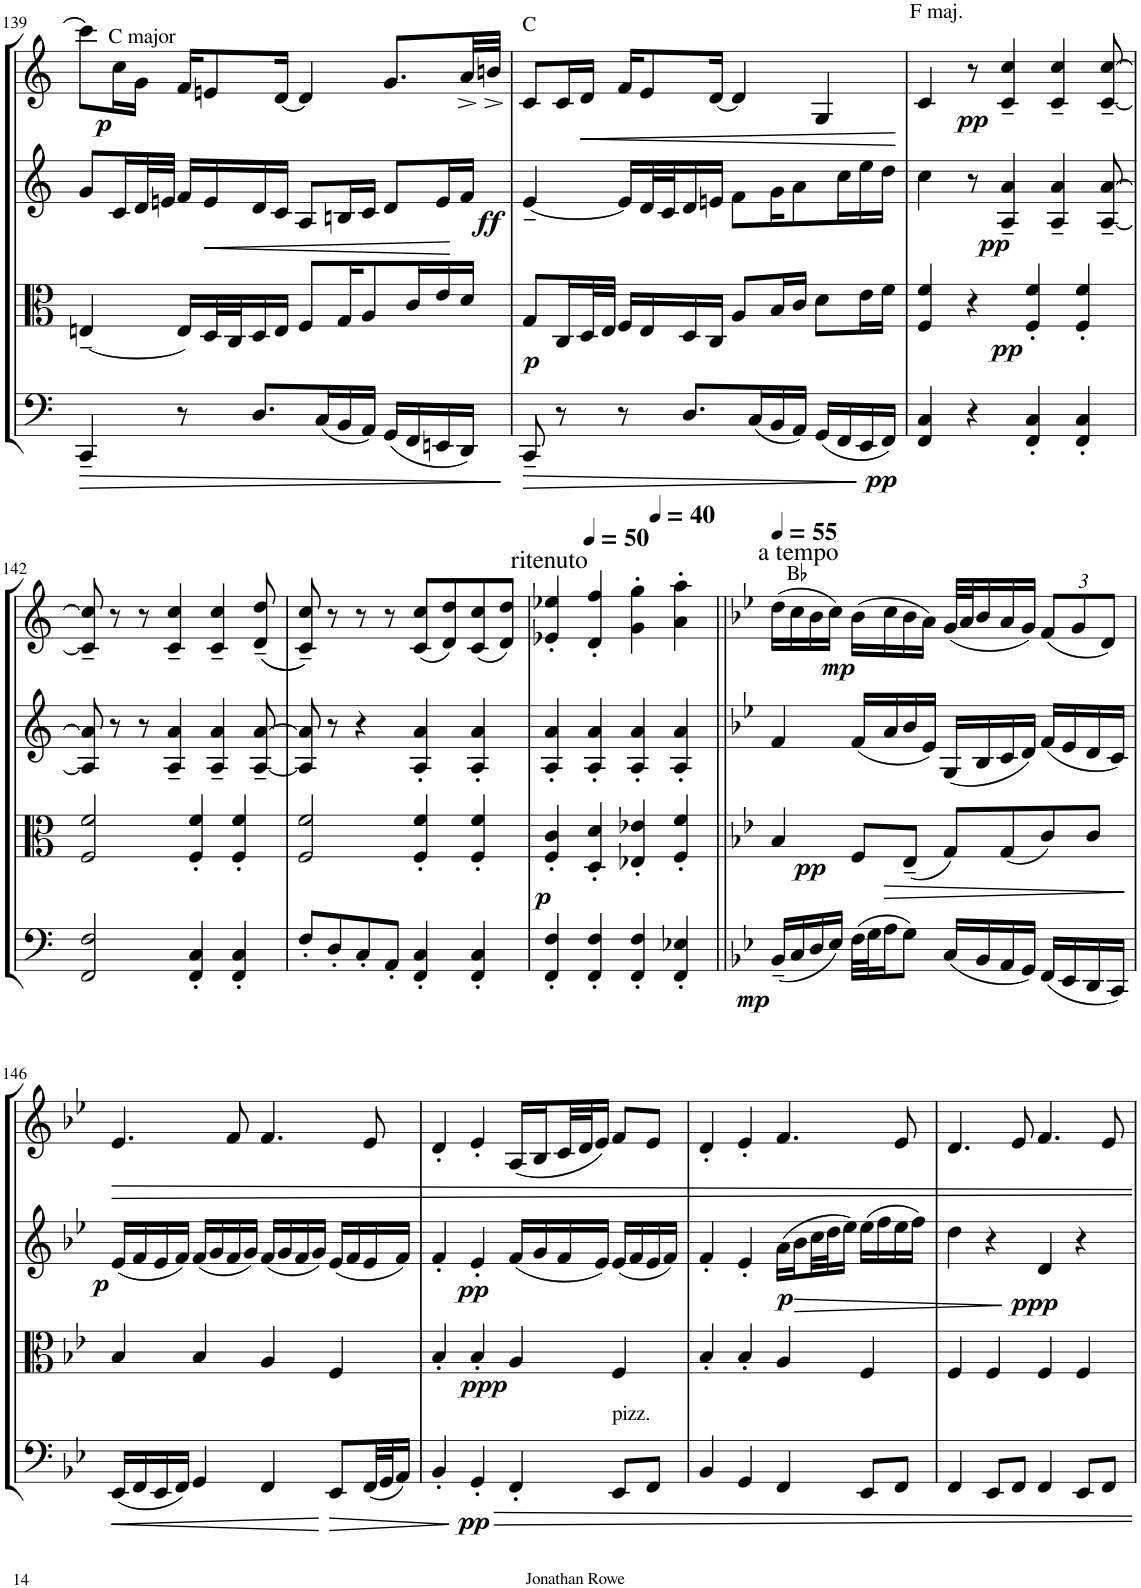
**kern	**dynam	**kern	**dynam	**kern	**dynam	**kern	**dynam
*part4	*part4	*part3	*part3	*part2	*part2	*part1	*part1
*staff4	*staff4	*staff3	*staff3	*staff2	*staff2	*staff1	*staff1
*I"Violoncello	*	*I"Viola	*	*I"Violin II	*	*I"Violin I	*
*I'Vc	*	*I'Vla	*	*I'Vln	*	*I'Vln	*
!!LO:PB:g=z
*clefF4	*	*clefC3	*	*clefG2	*	*clefG2	*
*k[]	*	*k[]	*	*k[]	*	*k[]	*
*M4/4	*	*M4/4	*	*M4/4	*	*M4/4	*
=139	=139	=139	=139	=139	=139	=139	=139
!	!LO:HP:b	!	!	!	!	!	!
4CC~/	>	[4En~/	.	8g/L	.	8ccc\L]	.
!	!	!	!	!	!	!LO:TX:a:t=C major	!
!	!	!	!	!	!	!	!LO:DY:b
.	.	.	.	16c/L	.	16cc\L	p
.	.	.	.	32d/L	.	16g\JJ	.
.	.	.	.	32en/JJJ	.	.	.
8r	.	16E/LL]	.	16f/LL	.	16f/KL	.
!	!	!	!	!	!LO:HP:b	!	!
.	.	32D/L	.	16e/	<	8en/	.
.	.	32C/J	.	.	.	.	.
8.D/L	.	16D/	.	16d/	.	.	.
.	.	16E/JJ	.	16c/JJ	.	[16d/Jk	.
.	.	8F/L	.	8A/L	.	4d/]	.
(16C/L	.	.	.	.	.	.	.
16BB/	.	16G/K	.	16Bn/L	.	.	.
16AA/JJ)	.	8A/	.	16c/JJ	.	.	.
(16GG/LL	.	.	.	8d/L	.	8.g/L	.
16FF/	.	16c/L	.	.	.	.	.
16EEn/	.	16e/	.	16e/L	.	.	.
16DD/JJ)	.	16d/JJ	.	16f/JJ	[	32a^/LL	.
.	.	.	.	.	.	32bn^/JJJ	.
.	]	.	.	.	.	.	.
=140	=140	=140	=140	=140	=140	=140	=140
!	!	!	!	!	!	!LO:TX:a:t=C	!
!	!LO:HP:b	!	!LO:DY:b	!	!LO:DY:b	!	!
8CC~/	>	8G/L	p	[4e~/	ff	8c/L	.
8r	.	16C/L	.	.	.	16c/L	.
!	!	!	!	!	!	!	!LO:HP:b
.	.	32D/L	.	.	.	16d/JJ	<
.	.	32E/JJJ	.	.	.	.	.
8r	.	16F/LL	.	16e/LL]	.	16f/KL	.
.	.	16E/	.	32d/L	.	8e/	.
.	.	.	.	32c/J	.	.	.
8.D/L	.	16D/	.	16d/	.	.	.
.	.	16C/JJ	.	16en/JJ	.	[16d/Jk	.
.	.	8A/L	.	8f\L	.	4d/]	.
(16C/L	.	.	.	.	.	.	.
16BB/	.	16B/L	.	16g\K	.	.	.
16AA/JJ)	.	16c/JJ	.	8a\	.	.	.
(16GG/LL	.	8d\L	.	.	.	4G/	.
16FF/	.	.	.	16cc\L	.	.	.
16EE/	.	16e\L	.	16ee\	.	.	.
!	!LO:DY:n=1:b	!	!	!	!	!	!
16FF/JJ)	] pp	16f\JJ	.	16dd\JJ	.	.	.
.	.	.	.	.	.	.	[
=141	=141	=141	=141	=141	=141	=141	=141
!	!	!	!	!	!	!LO:TX:a:t=F maj.	!
4FF/ 4C/	.	4F/ 4f/	.	4cc\	.	4c/	.
!	!	!	!	!	!	!	!LO:DY:b
4r	.	4r	.	8r	.	8r	pp
!	!	!	!	!	!LO:DY:b	!	!
.	.	.	.	4A/~ 4a/~	pp	4c/~ 4cc/~	.
!	!	!	!LO:DY:b	!	!	!	!
4FF/' 4C/'	.	4F/' 4f/'	pp	.	.	.	.
.	.	.	.	4A/~ 4a/~	.	4c/~ 4cc/~	.
4FF/' 4C/'	.	4F/' 4f/'	.	.	.	.	.
.	.	.	.	[8A/~ [8a/~	.	[8c/~ [8cc/~	.
!!LO:LB:g=z
=142	=142	=142	=142	=142	=142	=142	=142
2FF/ 2F/	.	2F/ 2f/	.	8A/] 8a/]	.	8c/]~ 8cc/]~	.
.	.	.	.	8r	.	8r	.
.	.	.	.	8r	.	8r	.
.	.	.	.	4A/~ 4a/~	.	4c/~ 4cc/~	.
4FF/' 4C/'	.	4F/' 4f/'	.	.	.	.	.
.	.	.	.	4A/~ 4a/~	.	4c/~ 4cc/~	.
4FF/' 4C/'	.	4F/' 4f/'	.	.	.	.	.
.	.	.	.	[8A/~ [8a/~	.	((8d/~ 8dd/~	.
=143	=143	=143	=143	=143	=143	=143	=143
8F'/L	.	2F/ 2f/	.	8A/] 8a/]	.	8c/~ 8cc/~))	.
8D'/	.	.	.	8r	.	8r	.
8C'/	.	.	.	4r	.	8r	.
8AA'/J	.	.	.	.	.	8r	.
4FF/' 4C/'	.	4F/' 4f/'	.	4A/' 4a/'	.	(8c/ 8cc/L	.
.	.	.	.	.	.	8d/ 8dd/)	.
4FF/' 4C/'	.	4F/' 4f/'	.	4A/' 4a/'	.	(8c/ 8cc/	.
.	.	.	.	.	.	8d/ 8dd/J)	.
=144	=144	=144	=144	=144	=144	=144	=144
!	!	!	!	!	!	!LO:TX:a:t=ritenuto	!
!	!	!	!LO:DY:b	!	!	!	!
4FF/' 4F/'	.	4F/' 4c/'	p	4A/' 4a/'	.	4e-X/' 4ee-X/'	.
*	*	*	*	*	*	*MM50	*
4FF/' 4F/'	.	4D/' 4d/'	.	4A/' 4a/'	.	4d/' 4ff/'	.
4FF/' 4F/'	.	4E-X/' 4e-X/'	.	4A/' 4a/'	.	4g\' 4gg\'	.
*	*	*	*	*	*	*MM40	*
4FF/' 4E-X/'	.	4F/' 4f/'	.	4A/' 4a/'	.	4a\' 4aa\'	.
=145||	=145||	=145||	=145||	=145||	=145||	=145||	=145||
*k[b-e-]	*	*k[b-e-]	*	*k[b-e-]	*	*k[b-e-]	*
*	*	*	*	*	*	*MM55	*
!	!	!	!	!	!	!LO:TX:a:t=B♭	!
!	!	!	!	!	!	!LO:TX:a:t=a tempo	!
!	!LO:DY:b	!	!	!	!	!	!
(16BB-~/LL	mp	4B-/	.	4f/	.	(16dd\LL	.
16C/	.	.	.	.	.	16cc\	.
16D/	.	.	.	.	.	16b-\	.
16E-/JJ)	.	.	.	.	.	16cc\JJ)	.
!	!	!	!LO:DY:b	!	!	!	!LO:DY:b
(32F\LLL	.	8F/L	pp	(16f/LL	.	(16b-\LL	mp
32G\J	.	.	.	.	.	.	.
!	!LO:HP:b	!	!	!	!	!	!
16A\J	>	.	.	16a/	.	16cc\	.
8G\J)	.	(8E-~/J	.	16b-/	.	16b-\	.
.	.	.	.	16e-/JJ)	.	16a\JJ)	.
(16C/LL	.	8G/L)	.	(16G/LL	.	(32g/LLL	.
.	.	.	.	.	.	32a/J	.
16BB-/	.	.	.	16B-/	.	16b-/	.
16AA/	.	(8G/	.	16c/	.	16a/	.
16GG/JJ)	.	.	.	16d/JJ)	.	16g/JJ)	.
*	*	*	*	*	*	*Xbrackettup	*
(16FF/LL	.	8c/)	.	(16f/LL	.	(12f/L	.
16EE-/	.	.	.	16e-/	.	.	.
.	.	.	.	.	.	12g/	.
16DD/	.	8c/J	.	16d/	.	.	.
.	.	.	.	.	.	12d/J)	.
16CC/JJ)	.	.	.	16c/JJ)	.	.	.
.	]	.	.	.	.	.	.
!!LO:LB:g=z
=146	=146	=146	=146	=146	=146	=146	=146
!	!LO:HP:b	!	!	!	!LO:DY:b	!	!
(16EE-/LL	<	4B-/	.	(16e-/LL	p	4.e-/	.
16FF/	.	.	.	16f/	.	.	.
16EE-/	.	.	.	16e-/	.	.	.
16FF/JJ)	.	.	.	16f/JJ)	.	.	.
4GG/	.	4B-/	.	(16f/LL	.	.	.
.	.	.	.	16g/	.	.	.
.	.	.	.	16f/	.	8f/	.
.	.	.	.	16g/JJ)	.	.	.
4FF/	.	4A/	.	(16f/LL	.	4.f/	.
.	.	.	.	16g/	.	.	.
.	.	.	.	16f/	.	.	.
.	.	.	.	16g/JJ)	.	.	.
!	!LO:HP:n=1:b	!	!	!	!	!	!
8EE-/L	[ >	4F/	.	(16e-/LL	.	.	.
.	.	.	.	16f/	.	.	.
(32FF/LL	.	.	.	16e-/	.	8e-/	.
32GG/J	.	.	.	.	.	.	.
16AA/JJ)	.	.	.	16f/JJ)	.	.	.
=147	=147	=147	=147	=147	=147	=147	=147
4BB-'/	.	4B-'/	.	4f'/	.	4d'/	.
!	!LO:DY:n=1:b	!	!	!	!	!	!
4GG'/	] pp	4B-'/	.	4e-'/	.	4e-'/	.
!	!	!	!LO:DY:b	!	!LO:DY:b	!	!
4FF'/	.	4A/	ppp	(16f/LL	pp	(16A/LL	.
.	.	.	.	16g/	.	16B-/	.
.	.	.	.	16f/	.	32c/L	.
.	.	.	.	.	.	32d/J	.
.	.	.	.	16e-/JJ)	.	16e-/JJ)	.
!LO:TX:a:t=pizz.	!	!	!	!	!	!	!
8EE-/L	.	4F/	.	(16e-/LL	.	8f/L	.
.	.	.	.	16f/	.	.	.
8FF/J	.	.	.	16e-/	.	8e-/J	.
.	.	.	.	16f/JJ)	.	.	.
=148	=148	=148	=148	=148	=148	=148	=148
4BB-/	.	4B-'/	.	4f'/	.	4d'/	.
4GG/	.	4B-'/	.	4e-'/	.	4e-'/	.
!	!	!	!	!	!LO:DY:b	!	!
4FF/	.	4A/	.	(16a\LL	p	4.f/	.
.	.	.	.	16b-\	.	.	.
.	.	.	.	32cc\L	.	.	.
.	.	.	.	32dd\J	.	.	.
.	.	.	.	16ee-\JJ)	.	.	.
!	!	!	!	!	!LO:HP:b	!	!
8EE-/L	.	4F/	.	(16ee-\LL	>	.	.
.	.	.	.	16ff\	.	.	.
8FF/J	.	.	.	16ee-\	.	8e-/	.
.	.	.	.	16ff\JJ)	.	.	.
=149	=149	=149	=149	=149	=149	=149	=149
4FF/	.	4F/	.	4dd\	.	4.d/	.
8EE-/L	.	4F/	.	4r	.	.	.
8FF/J	.	.	.	.	.	8e-/	.
!	!	!	!	!	!LO:DY:n=1:b	!	!
4FF/	.	4F/	.	4d/	] ppp	4.f/	.
8EE-/L	.	4F/	.	4r	.	.	.
8FF/J	.	.	.	.	.	8e-/	.
=	=	=	=	=	=	=	=
*-	*-	*-	*-	*-	*-	*-	*-
